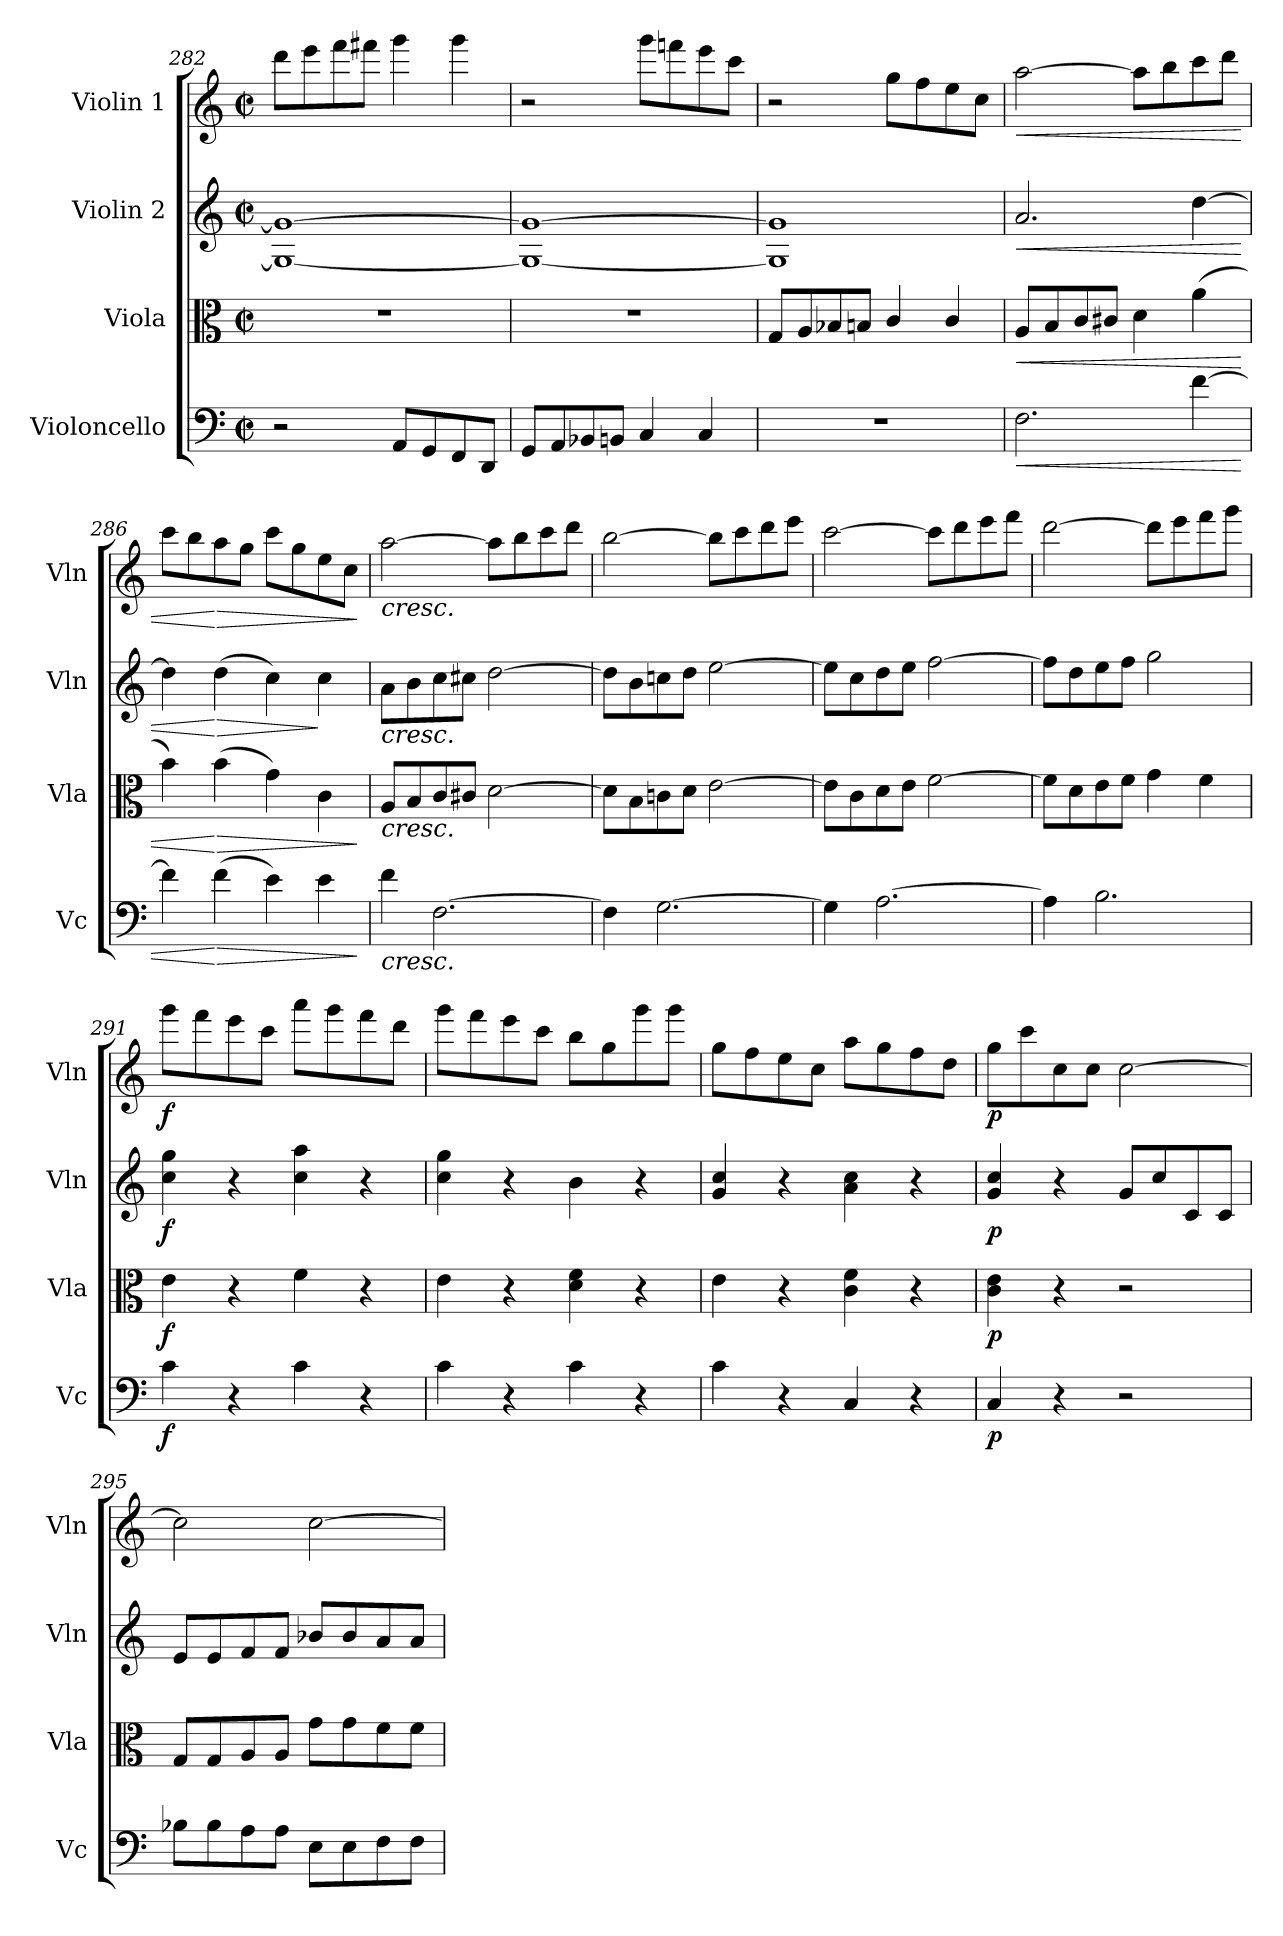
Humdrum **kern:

**kern	**dynam	**kern	**dynam	**kern	**dynam	**kern	**dynam
*part4	*part4	*part3	*part3	*part2	*part2	*part1	*part1
*staff4	*staff4	*staff3	*staff3	*staff2	*staff2	*staff1	*staff1
*I"Violoncello	*	*I"Viola	*	*I"Violin 2	*	*I"Violin 1	*
*I'Vc	*	*I'Vla	*	*I'Vln	*	*I'Vln	*
*clefF4	*	*clefC3	*	*clefG2	*	*clefG2	*
*k[]	*	*k[]	*	*k[]	*	*k[]	*
*M2/2	*	*M2/2	*	*M2/2	*	*M2/2	*
*met(c|)	*	*met(c|)	*	*met(c|)	*	*met(c|)	*
=282	=282	=282	=282	=282	=282	=282	=282
2r	.	1r	.	1G_ 1g_	.	8ddd\L	.
.	.	.	.	.	.	8eee\	.
.	.	.	.	.	.	8fff\	.
.	.	.	.	.	.	8fff#X\J	.
8AA/L	.	.	.	.	.	4ggg\	.
8GG/	.	.	.	.	.	.	.
8FF/	.	.	.	.	.	4ggg\	.
8DD/J	.	.	.	.	.	.	.
=283	=283	=283	=283	=283	=283	=283	=283
8GG/L	.	1r	.	1G_ 1g_	.	2r	.
8AA/	.	.	.	.	.	.	.
8BB-X/	.	.	.	.	.	.	.
8BBn/J	.	.	.	.	.	.	.
4C/	.	.	.	.	.	8ggg\L	.
.	.	.	.	.	.	8fffn\	.
4C/	.	.	.	.	.	8eee\	.
.	.	.	.	.	.	8ccc\J	.
!!LO:LB:g=z
=284	=284	=284	=284	=284	=284	=284	=284
1r	.	8G/L	.	1G] 1g]	.	2r	.
.	.	8A/	.	.	.	.	.
.	.	8B-X/	.	.	.	.	.
.	.	8Bn/J	.	.	.	.	.
.	.	4c/	.	.	.	8gg\L	.
.	.	.	.	.	.	8ff\	.
.	.	4c/	.	.	.	8ee\	.
.	.	.	.	.	.	8cc\J	.
=285	=285	=285	=285	=285	=285	=285	=285
!	!LO:HP:b	!	!LO:HP:b	!	!LO:HP:b	!	!LO:HP:b
2.F\	<	8A/L	<	2.a/	<	[2aa\	<
.	.	8B/	.	.	.	.	.
.	.	8c/	.	.	.	.	.
.	.	8c#X/J	.	.	.	.	.
.	.	4d\	.	.	.	8aa\L]	.
.	.	.	.	.	.	8bb\	.
[>4f\	.	(4a\	.	[>4dd\	.	8ccc\	.
.	.	.	.	.	.	8ddd\J	.
=286	=286	=286	=286	=286	=286	=286	=286
4f\]	.	4b\)	.	4dd\]	.	8ccc\L	.
.	.	.	.	.	.	8bb\	.
!	!LO:HP:n=1:b	!	!LO:HP:n=1:b	!	!LO:HP:n=1:b	!	!LO:HP:n=1:b
(>4f\	[ >	(4b\	[ >	(4dd\	[ >	8aa\	[ >
.	.	.	.	.	.	8gg\J	.
4e\)	.	4g\)	.	4cc\)	.	8ccc\L	.
.	.	.	.	.	.	8gg\	.
4e\	.	4c\	.	4cc\	]	8ee\	.
.	.	.	.	.	.	8cc\J	.
.	]	.	]	.	.	.	]
!!LO:LB:g=z
=287	=287	=287	=287	=287	=287	=287	=287
!	!	!	!	!	!	!LO:TX:b:i:t=cresc.	!
!	!	!	!	!LO:TX:b:i:t=cresc.	!	!	!
!	!	!LO:TX:b:i:t=cresc.	!	!	!	!	!
!LO:TX:b:i:t=cresc.	!	!	!	!	!	!	!
4f\	.	8A/L	.	8a\L	.	[2aa\	.
.	.	8B/	.	8b\	.	.	.
[>2.F\	.	8c/	.	8cc\	.	.	.
.	.	8c#X/J	.	8cc#X\J	.	.	.
.	.	[2d\	.	[>2dd\	.	8aa\L]	.
.	.	.	.	.	.	8bb\	.
.	.	.	.	.	.	8ccc\	.
.	.	.	.	.	.	8ddd\J	.
=288	=288	=288	=288	=288	=288	=288	=288
4F\]	.	8d\L]	.	8dd\L]	.	[2bb\	.
.	.	8B\	.	8b\	.	.	.
[>2.G\	.	8cn\	.	8ccn\	.	.	.
.	.	8d\J	.	8dd\J	.	.	.
.	.	[2e\	.	[>2ee\	.	8bb\L]	.
.	.	.	.	.	.	8ccc\	.
.	.	.	.	.	.	8ddd\	.
.	.	.	.	.	.	8eee\J	.
=289	=289	=289	=289	=289	=289	=289	=289
4G\]	.	8e\L]	.	8ee\L]	.	[2ccc\	.
.	.	8c\	.	8cc\	.	.	.
[>2.A\	.	8d\	.	8dd\	.	.	.
.	.	8e\J	.	8ee\J	.	.	.
.	.	[2f\	.	[>2ff\	.	8ccc\L]	.
.	.	.	.	.	.	8ddd\	.
.	.	.	.	.	.	8eee\	.
.	.	.	.	.	.	8fff\J	.
=290	=290	=290	=290	=290	=290	=290	=290
4A\]	.	8f\L]	.	8ff\L]	.	[2ddd\	.
.	.	8d\	.	8dd\	.	.	.
2.B\	.	8e\	.	8ee\	.	.	.
.	.	8f\J	.	8ff\J	.	.	.
.	.	4g\	.	2gg\	.	8ddd\L]	.
.	.	.	.	.	.	8eee\	.
.	.	4f\	.	.	.	8fff\	.
.	.	.	.	.	.	8ggg\J	.
=291	=291	=291	=291	=291	=291	=291	=291
!	!LO:DY:b	!	!LO:DY:b	!	!LO:DY:b	!	!LO:DY:b
4c\	f	4e\	f	4cc\ 4gg\	f	8ggg\L	f
.	.	.	.	.	.	8fff\	.
4r	.	4r	.	4r	.	8eee\	.
.	.	.	.	.	.	8ccc\J	.
4c\	.	4f\	.	4cc\ 4aa\	.	8aaa\L	.
.	.	.	.	.	.	8ggg\	.
4r	.	4r	.	4r	.	8fff\	.
.	.	.	.	.	.	8ddd\J	.
!!LO:LB:g=z
=292	=292	=292	=292	=292	=292	=292	=292
4c\	.	4e\	.	4cc\ 4gg\	.	8ggg\L	.
.	.	.	.	.	.	8fff\	.
4r	.	4r	.	4r	.	8eee\	.
.	.	.	.	.	.	8ccc\J	.
4c\	.	4d\ 4f\	.	4b\	.	8bb\L	.
.	.	.	.	.	.	8gg\	.
4r	.	4r	.	4r	.	8ggg\	.
.	.	.	.	.	.	8ggg\J	.
=293	=293	=293	=293	=293	=293	=293	=293
4c\	.	4e\	.	4g/ 4cc/	.	8gg\L	.
.	.	.	.	.	.	8ff\	.
4r	.	4r	.	4r	.	8ee\	.
.	.	.	.	.	.	8cc\J	.
4C/	.	4c\ 4f\	.	4a\ 4cc\	.	8aa\L	.
.	.	.	.	.	.	8gg\	.
4r	.	4r	.	4r	.	8ff\	.
.	.	.	.	.	.	8dd\J	.
=294	=294	=294	=294	=294	=294	=294	=294
!	!LO:DY:b	!	!LO:DY:b	!	!LO:DY:b	!	!LO:DY:b
4C/	p	4c\ 4e\	p	4g/ 4cc/	p	8gg\L	p
.	.	.	.	.	.	8ccc\	.
4r	.	4r	.	4r	.	8cc\	.
.	.	.	.	.	.	8cc\J	.
2r	.	2r	.	8g/L	.	[>2cc\	.
.	.	.	.	8cc/	.	.	.
.	.	.	.	8c/	.	.	.
.	.	.	.	8c/J	.	.	.
!!LO:PB:g=z
=295	=295	=295	=295	=295	=295	=295	=295
8B-X\L	.	8G/L	.	8e/L	.	2cc\]	.
8B-\	.	8G/	.	8e/	.	.	.
8A\	.	8A/	.	8f/	.	.	.
8A\J	.	8A/J	.	8f/J	.	.	.
8E\L	.	8g\L	.	8b-X/L	.	[>2cc\	.
8E\	.	8g\	.	8b-/	.	.	.
8F\	.	8f\	.	8a/	.	.	.
8F\J	.	8f\J	.	8a/J	.	.	.
=	=	=	=	=	=	=	=
*-	*-	*-	*-	*-	*-	*-	*-
